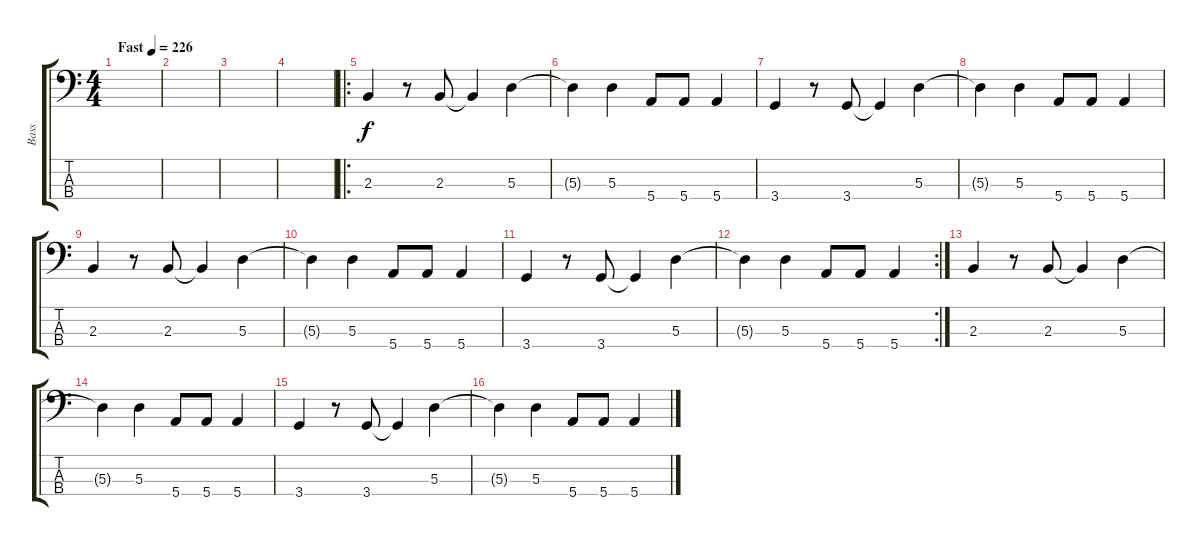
\track ("Bass" "Bass") {instrument electricbasspick}
\staff {score tabs}
\tuning (G2 D2 A1 E1) {hide}
\ts (4 4)
\tempo (226 "Fast")
\clef f4
\ks c
|
|
|
|
\ro
2.3.4 r.8 2.3.8 2.3{t}.4 5.3.4 |
5.3{t}.4 5.3.4 5.4.8 5.4.8 5.4.4 |
3.4.4 r.8 3.4.8 3.4{t}.4 5.3.4 |
5.3{t}.4 5.3.4 5.4.8 5.4.8 5.4.4 |
2.3.4 r.8 2.3.8 2.3{t}.4 5.3.4 |
5.3{t}.4 5.3.4 5.4.8 5.4.8 5.4.4 |
3.4.4 r.8 3.4.8 3.4{t}.4 5.3.4 |
\rc 2
5.3{t}.4 5.3.4 5.4.8 5.4.8 5.4.4 |
2.3.4 r.8 2.3.8 2.3{t}.4 5.3.4 |
5.3{t}.4 5.3.4 5.4.8 5.4.8 5.4.4 |
3.4.4 r.8 3.4.8 3.4{t}.4 5.3.4 |
5.3{t}.4 5.3.4 5.4.8 5.4.8 5.4.4
